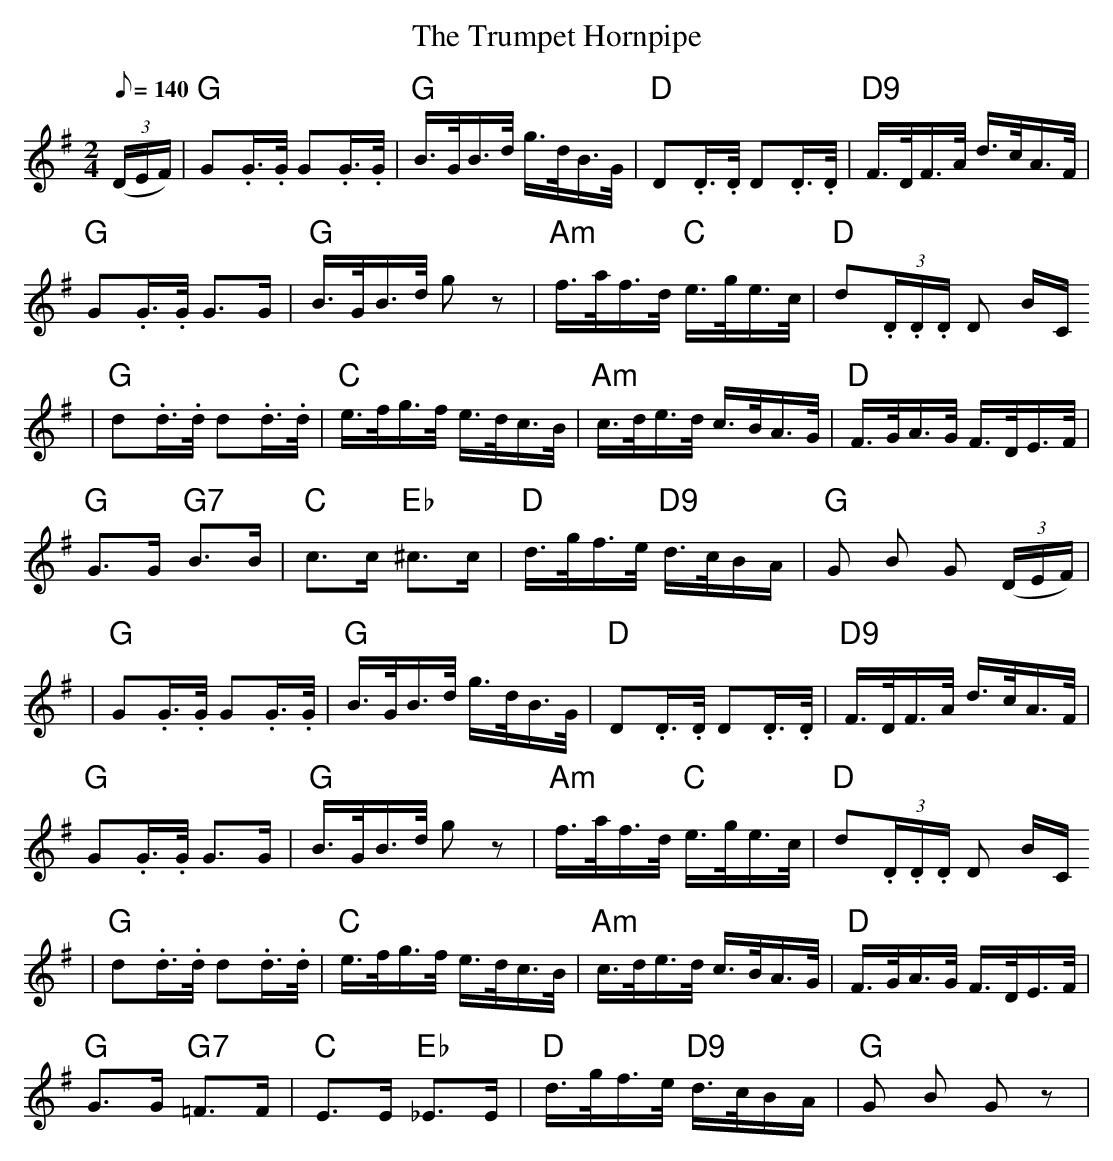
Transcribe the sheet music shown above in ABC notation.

X:1
T:The Trumpet Hornpipe
M:2/4
L:1/16
Q:1/8=140
K:G
(3(DEF)\
| "G" G2.G>.G G2.G>.G | "G" B>GB>d g>dB>G | "D" D2.D>.D D2.D>.D | "D9" F>DF>A d>cA>F |
"G" G2.G>.G  G2>G2  | "G" B>GB>d g2 z2  | "Am" f>af>d "C" e>ge>c |  "D" d2(3.D.D.D D2 BC
| "G" d2.d>.d d2.d>.d | "C" e>fg>f e>dc>B | "Am" c>de>d c>BA>G | "D"  F>GA>G F>DE>F |
 "G"  G2>G2  "G7" B2>B2  | "C" c2>c2  "Eb" ^c2>c2 | "D"  d>gf>e  "D9" d>cBA | "G" G2 B2 G2  (3(DEF) |
| "G" G2.G>.G G2.G>.G | "G" B>GB>d g>dB>G | "D" D2.D>.D D2.D>.D | "D9" F>DF>A d>cA>F |
"G" G2.G>.G  G2>G2  | "G" B>GB>d g2 z2  | "Am" f>af>d "C" e>ge>c |  "D" d2(3.D.D.D D2 BC
| "G" d2.d>.d d2.d>.d | "C" e>fg>f e>dc>B | "Am" c>de>d c>BA>G | "D"  F>GA>G F>DE>F |
 "G"  G2>G2  "G7" =F2>F2  | "C" E2>E2  "Eb" _E2>E2 | "D"  d>gf>e  "D9" d>cBA | "G" G2 B2 G2  z2 |
